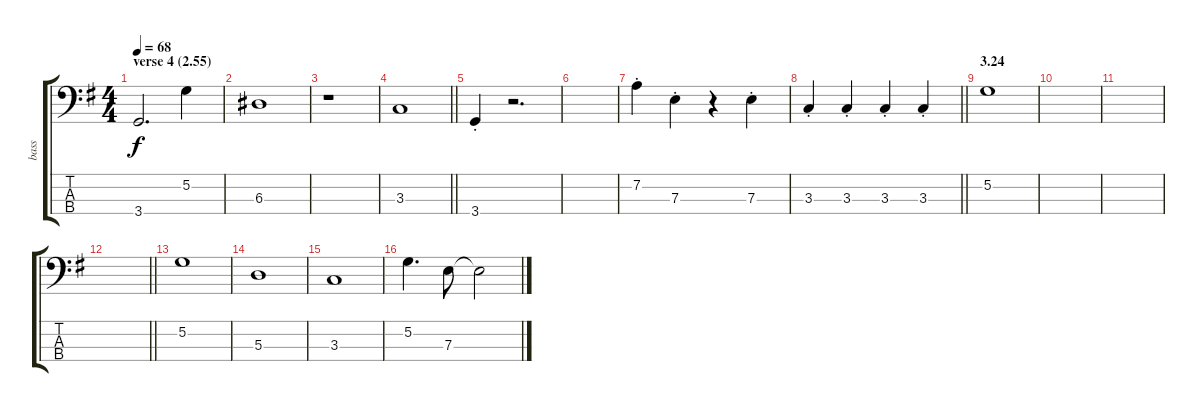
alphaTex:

\track ("bass" "bass") {instrument electricbassfinger}
\staff {score tabs}
\tuning (G2 D2 A1 E1) {hide}
\ts (4 4)
\section ("" "verse 4 (2.55)")
\tempo 68
\clef f4
\ks g
3.4.2{d dy f} 5.2.4 |
6.3.1 |
r.1 |
\barLineRight lightlight
3.3.1 |
3.4{st}.4 r.2{d} |
|
7.2{st}.4 7.3{st}.4 r.4 7.3{st}.4 |
\barLineRight lightlight
3.3{st}.4 3.3{st}.4 3.3{st}.4 3.3{st}.4 |
\section ("" "3.24")
5.2.1 |
|
|
\barLineRight lightlight
|
5.2.1 |
5.3.1 |
3.3.1 |
5.2.4{d} 7.3.8 7.3{t}.2
